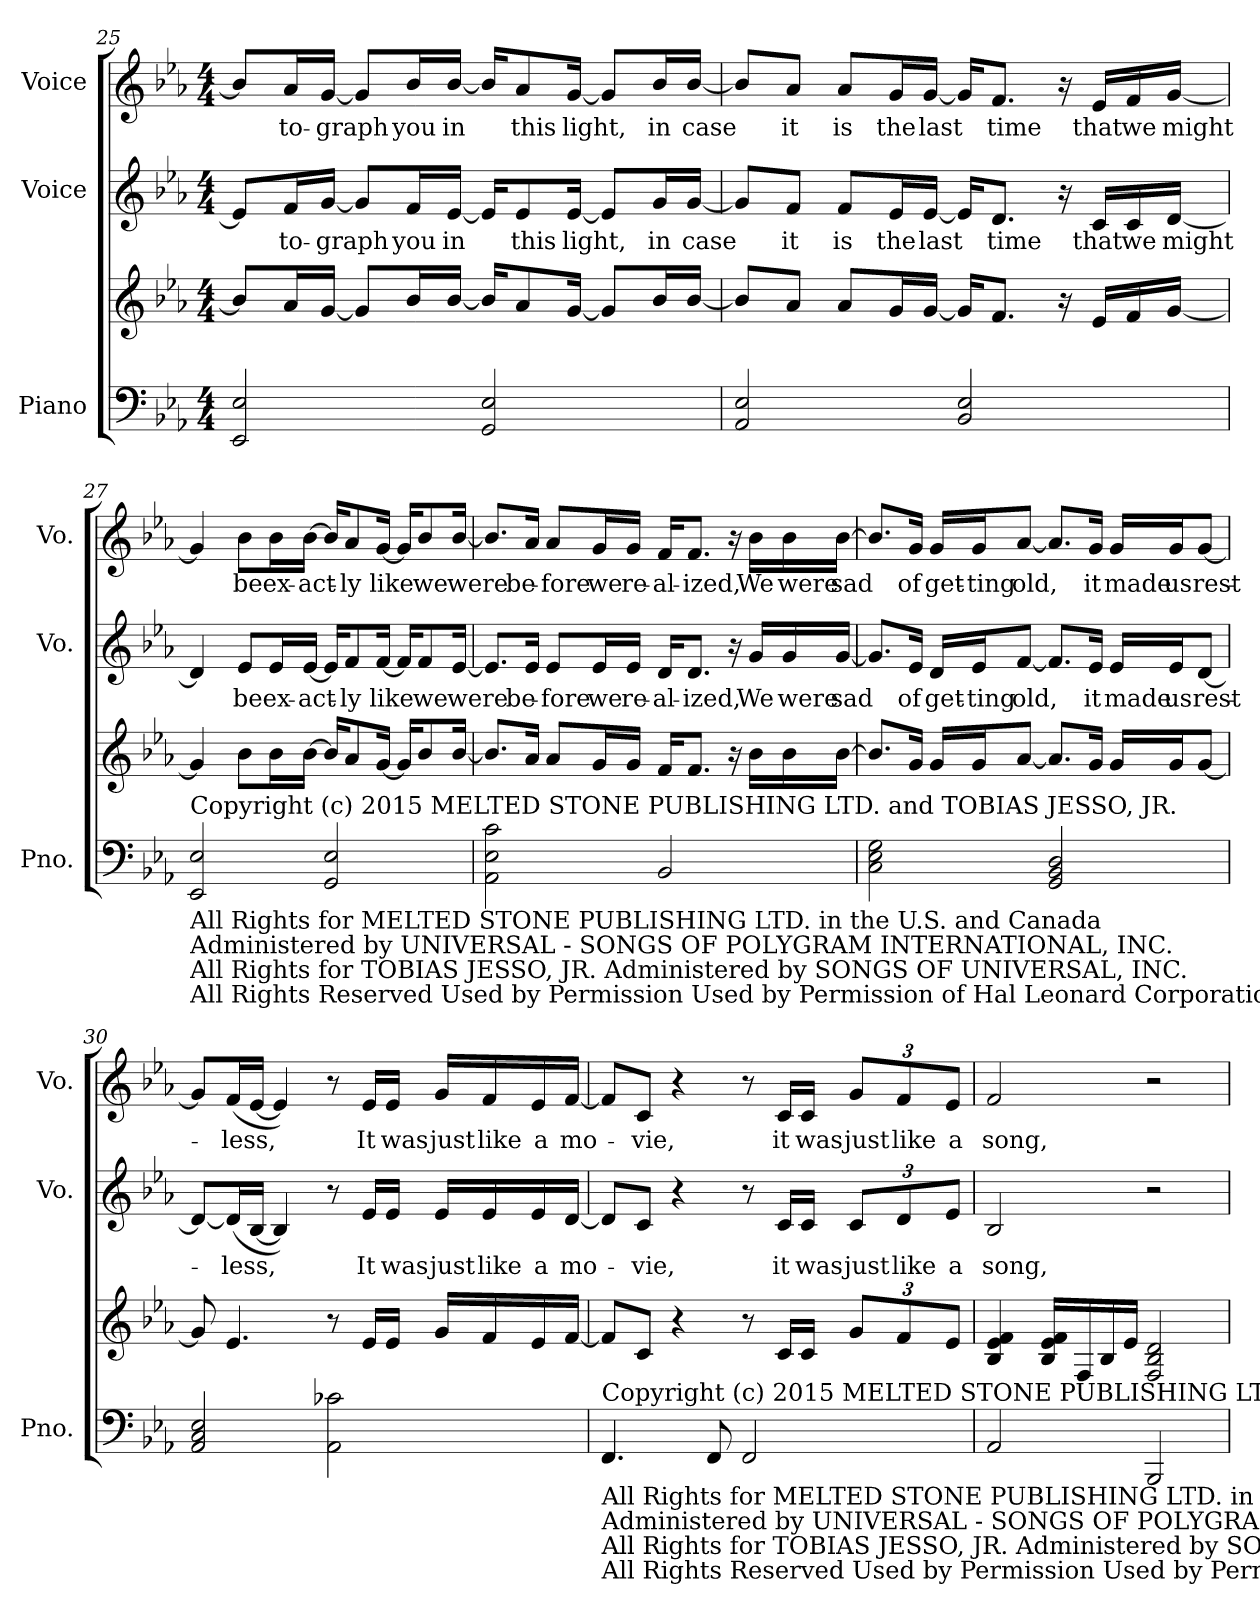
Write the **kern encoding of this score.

**kern	**kern	**kern	**text	**kern	**text
*part3	*part3	*part2	*part2	*part1	*part1
*staff4	*staff3	*staff2	*staff2	*staff1	*staff1
*I"Piano	*	*I"Voice	*	*I"Voice	*
*I'Pno.	*	*I'Vo.	*	*I'Vo.	*
*clefF4	*clefG2	*clefG2	*	*clefG2	*
*k[b-e-a-]	*k[b-e-a-]	*k[b-e-a-]	*	*k[b-e-a-]	*
*M4/4	*M4/4	*M4/4	*	*M4/4	*
=25	=25	=25	=25	=25	=25
2EE-/ 2E-/	8b-/L]	8e-/L]	.	8b-/L]	.
!	!	!	!LO:LY:b	!	!LO:LY:b
.	16a-/L	16f/L	-to-	16a-/L	-to-
!	!	!	!LO:LY:b	!	!LO:LY:b
.	[16g/JJ	[16g/JJ	-graph	[16g/JJ	-graph
.	8g/L]	8g/L]	.	8g/L]	.
!	!	!	!LO:LY:b	!	!LO:LY:b
.	16b-/L	16f/L	you	16b-/L	you
!	!	!	!LO:LY:b	!	!LO:LY:b
.	[16b-/JJ	[16e-/JJ	in	[16b-/JJ	in
2GG/ 2E-/	16b-/KL]	16e-/KL]	.	16b-/KL]	.
!	!	!	!LO:LY:b	!	!LO:LY:b
.	8a-/	8e-/	this	8a-/	this
!	!	!	!LO:LY:b	!	!LO:LY:b
.	[16g/Jk	[16e-/Jk	light,	[16g/Jk	light,
.	8g/L]	8e-/L]	.	8g/L]	.
!	!	!	!LO:LY:b	!	!LO:LY:b
.	16b-/L	16g/L	in	16b-/L	in
!	!	!	!LO:LY:b	!	!LO:LY:b
.	[16b-/JJ	[16g/JJ	case	[16b-/JJ	case
!!LO:LB:g=z
=26	=26	=26	=26	=26	=26
2AA-/ 2E-/	8b-/L]	8g/L]	.	8b-/L]	.
!	!	!	!LO:LY:b	!	!LO:LY:b
.	8a-/J	8f/J	it	8a-/J	it
!	!	!	!LO:LY:b	!	!LO:LY:b
.	8a-/L	8f/L	is	8a-/L	is
!	!	!	!LO:LY:b	!	!LO:LY:b
.	16g/L	16e-/L	the	16g/L	the
!	!	!	!LO:LY:b	!	!LO:LY:b
.	[16g/JJ	[16e-/JJ	last	[16g/JJ	last
2BB-/ 2E-/	16g/KL]	16e-/KL]	.	16g/KL]	.
!	!	!	!LO:LY:b	!	!LO:LY:b
.	8.f/J	8.d/J	time	8.f/J	time
.	16r	16r	.	16r	.
!	!	!	!LO:LY:b	!	!LO:LY:b
.	16e-/LL	16c/LL	that	16e-/LL	that
!	!	!	!LO:LY:b	!	!LO:LY:b
.	16f/	16c/	we	16f/	we
!	!	!	!LO:LY:b	!	!LO:LY:b
.	[16g/JJ	[16d/JJ	might	[16g/JJ	might
=27	=27	=27	=27	=27	=27
!LO:TX:a:t=Copyright (c) 2015 MELTED STONE PUBLISHING LTD. and TOBIAS JESSO, JR.	!	!	!	!	!
!LO:TX:b:t=All Rights for MELTED STONE PUBLISHING LTD. in the U.S. and Canada	!	!	!	!	!
!LO:TX:b:t=Administered by UNIVERSAL - SONGS OF POLYGRAM INTERNATIONAL, INC.	!	!	!	!	!
!LO:TX:b:t=All Rights for TOBIAS JESSO, JR. Administered by SONGS OF UNIVERSAL, INC.	!	!	!	!	!
!LO:TX:b:t=All Rights Reserved Used by Permission Used by Permission of Hal Leonard Corporation	!	!	!	!	!
2EE-/ 2E-/	4g/]	4d/]	.	4g/]	.
!	!	!	!LO:LY:b	!	!LO:LY:b
.	8b-\L	8e-/L	be	8b-\L	be
!	!	!	!LO:LY:b	!	!LO:LY:b
.	16b-\L	16e-/L	ex-	16b-\L	ex-
!	!	!	!LO:LY:b	!	!LO:LY:b
.	[16b-\JJ	[16e-/JJ	-act-	[16b-\JJ	-act-
2GG/ 2E-/	16b-/KL]	16e-/KL]	.	16b-/KL]	.
!	!	!	!LO:LY:b	!	!LO:LY:b
.	8a-/	8f/	-ly	8a-/	-ly
!	!	!	!LO:LY:b	!	!LO:LY:b
.	[16g/Jk	[16f/Jk	like	[16g/Jk	like
.	16g/KL]	16f/KL]	.	16g/KL]	.
!	!	!	!LO:LY:b	!	!LO:LY:b
.	8b-/	8f/	we	8b-/	we
!	!	!	!LO:LY:b	!	!LO:LY:b
.	[16b-/Jk	[16e-/Jk	were	[16b-/Jk	were
!!LO:PB:g=z
=28	=28	=28	=28	=28	=28
2AA-\ 2E-\ 2c\	8.b-/L]	8.e-/L]	.	8.b-/L]	.
!	!	!	!LO:LY:b	!	!LO:LY:b
.	16a-/Jk	16e-/Jk	be-	16a-/Jk	be-
!	!	!	!LO:LY:b	!	!LO:LY:b
.	8a-/L	8e-/L	-fore	8a-/L	-fore
!	!	!	!LO:LY:b	!	!LO:LY:b
.	16g/L	16e-/L	we	16g/L	we
!	!	!	!LO:LY:b	!	!LO:LY:b
.	16g/JJ	16e-/JJ	re-	16g/JJ	re-
!	!	!	!LO:LY:b	!	!LO:LY:b
2BB-/	16f/KL	16d/KL	-al-	16f/KL	-al-
!	!	!	!LO:LY:b	!	!LO:LY:b
.	8.f/J	8.d/J	-ized,	8.f/J	-ized,
.	16r	16r	.	16r	.
!	!	!	!LO:LY:b	!	!LO:LY:b
.	16b-\LL	16g/LL	We	16b-\LL	We
!	!	!	!LO:LY:b	!	!LO:LY:b
.	16b-\	16g/	were	16b-\	were
!	!	!	!LO:LY:b	!	!LO:LY:b
.	[16b-\JJ	[16g/JJ	sad	[16b-\JJ	sad
=29	=29	=29	=29	=29	=29
2C\ 2E-\ 2G\	8.b-/L]	8.g/L]	.	8.b-/L]	.
!	!	!	!LO:LY:b	!	!LO:LY:b
.	16g/Jk	16e-/Jk	of	16g/Jk	of
!	!	!	!LO:LY:b	!	!LO:LY:b
.	16g/LL	16d/LL	get-	16g/LL	get-
!	!	!	!LO:LY:b	!	!LO:LY:b
.	16g/J	16e-/J	-ting	16g/J	-ting
!	!	!	!LO:LY:b	!	!LO:LY:b
.	[8a-/J	[8f/J	old,	[8a-/J	old,
2GG/ 2BB-/ 2D/	8.a-/L]	8.f/L]	.	8.a-/L]	.
!	!	!	!LO:LY:b	!	!LO:LY:b
.	16g/Jk	16e-/Jk	it	16g/Jk	it
!	!	!	!LO:LY:b	!	!LO:LY:b
.	16g/LL	16e-/LL	made	16g/LL	made
!	!	!	!LO:LY:b	!	!LO:LY:b
.	16g/J	16e-/J	us	16g/J	us
!	!	!	!LO:LY:b	!	!LO:LY:b
.	[8g/J	[8d/J	rest-	[8g/J	rest-
!!LO:LB:g=z
=30	=30	=30	=30	=30	=30
2AA-/ 2C/ 2E-/	8g/]	8d/L_	.	8g/L]	.
!	!	!	!LO:LY:b	!	!LO:LY:b
.	4.e-/	(16d/L]	-less,	(16f/L	-less,
.	.	[16B-/JJ	.	[16e-/JJ	.
.	.	4B-/])	.	4e-/])	.
2AA-\ 2c-X\	8r	8r	.	8r	.
!	!	!	!LO:LY:b	!	!LO:LY:b
.	16e-/LL	16e-/LL	It	16e-/LL	It
!	!	!	!LO:LY:b	!	!LO:LY:b
.	16e-/JJ	16e-/JJ	was	16e-/JJ	was
!	!	!	!LO:LY:b	!	!LO:LY:b
.	16g/LL	16e-/LL	just	16g/LL	just
!	!	!	!LO:LY:b	!	!LO:LY:b
.	16f/	16e-/	like	16f/	like
!	!	!	!LO:LY:b	!	!LO:LY:b
.	16e-/	16e-/	a	16e-/	a
!	!	!	!LO:LY:b	!	!LO:LY:b
.	[16f/JJ	[16d/JJ	mo-	[16f/JJ	mo-
=31	=31	=31	=31	=31	=31
!LO:TX:a:t=Copyright (c) 2015 MELTED STONE PUBLISHING LTD. and TOBIAS JESSO, JR.	!	!	!	!	!
!LO:TX:b:t=All Rights for MELTED STONE PUBLISHING LTD. in the U.S. and Canada	!	!	!	!	!
!LO:TX:b:t=Administered by UNIVERSAL - SONGS OF POLYGRAM INTERNATIONAL, INC.	!	!	!	!	!
!LO:TX:b:t=All Rights for TOBIAS JESSO, JR. Administered by SONGS OF UNIVERSAL, INC.	!	!	!	!	!
!LO:TX:b:t=All Rights Reserved Used by Permission Used by Permission of Hal Leonard Corporation	!	!	!	!	!
4.FF/	8f/L]	8d/L]	.	8f/L]	.
!	!	!	!LO:LY:b	!	!LO:LY:b
.	8c/J	8c/J	-vie,	8c/J	-vie,
.	4r	4r	.	4r	.
8FF/	.	.	.	.	.
2FF/	8r	8r	.	8r	.
!	!	!	!LO:LY:b	!	!LO:LY:b
.	16c/LL	16c/LL	it	16c/LL	it
!	!	!	!LO:LY:b	!	!LO:LY:b
.	16c/JJ	16c/JJ	was	16c/JJ	was
*	*Xbrackettup	*Xbrackettup	*	*	*
!	!	!	!LO:LY:b	!	!
*	*	*	*	*Xbrackettup	*
!	!	!	!	!	!LO:LY:b
.	12g/L	12c/L	just	12g/L	just
!	!	!	!LO:LY:b	!	!LO:LY:b
.	12f/	12d/	like	12f/	like
!	!	!	!LO:LY:b	!	!LO:LY:b
.	12e-/J	12e-/J	a	12e-/J	a
=32	=32	=32	=32	=32	=32
!	!	!	!LO:LY:b	!	!LO:LY:b
2AA-/	4B-/ 4e-/ 4f/	2B-/	song,	2f/	song,
.	16B-/ 16e-/ 16f/LL	.	.	.	.
.	16F/	.	.	.	.
.	16B-/	.	.	.	.
.	16e-/JJ	.	.	.	.
2BBB-/	2F/ 2B-/ 2d/	2r	.	2r	.
=	=	=	=	=	=
*-	*-	*-	*-	*-	*-
